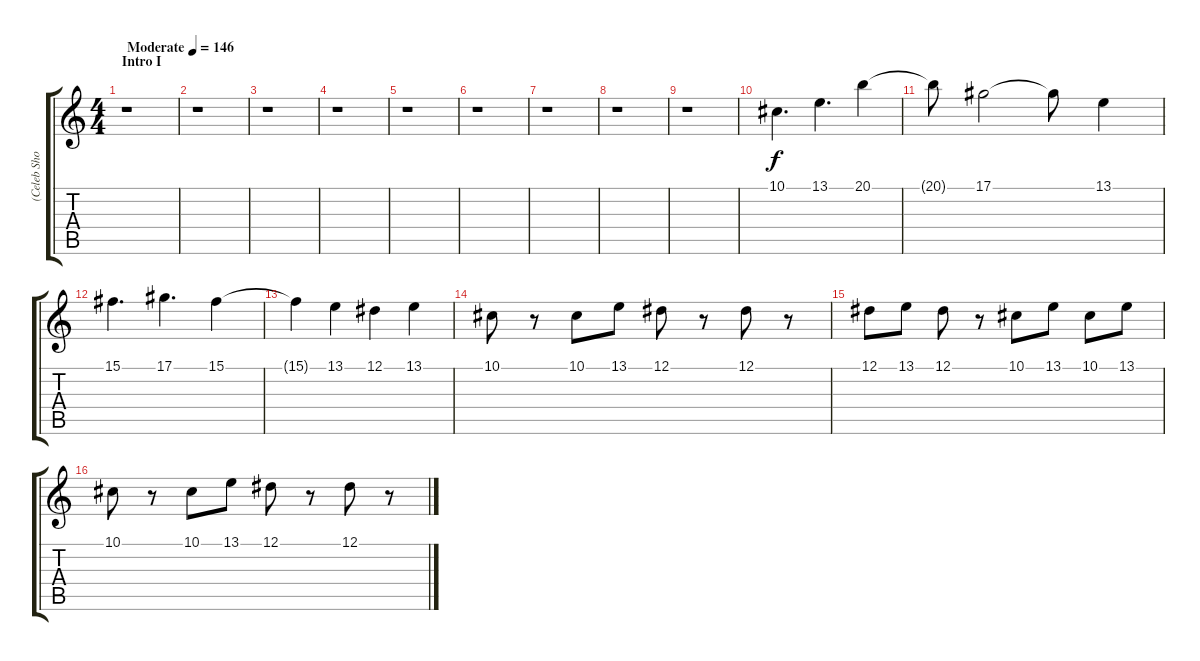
\track ("(Celeb Shomo) Synth" "(Celeb Sho") {instrument lead2sawtooth}
\staff {score tabs}
\tuning (Eb4 Bb3 Gb3 Db3 Ab2 Db2) {hide}
\ts (4 4)
\section ("" "Intro I")
\tempo (146 "Moderate")
\clef g2
\ks c
r.1{dy f instrument lead2sawtooth} |
r.1 |
r.1 |
r.1 |
r.1 |
r.1 |
r.1 |
r.1 |
r.1 |
10.1.4{d} 13.1.4{d} 20.1.4 |
20.1{t}.8 17.1.2 17.1{t}.8 13.1.4 |
15.1.4{d} 17.1.4{d} 15.1.4 |
15.1{t}.4 13.1.4 12.1.4 13.1.4 |
10.1.8 r.8 10.1.8 13.1.8 12.1.8 r.8 12.1.8 r.8 |
12.1.8 13.1.8 12.1.8 r.8 10.1.8 13.1.8 10.1.8 13.1.8 |
10.1.8 r.8 10.1.8 13.1.8 12.1.8 r.8 12.1.8 r.8
